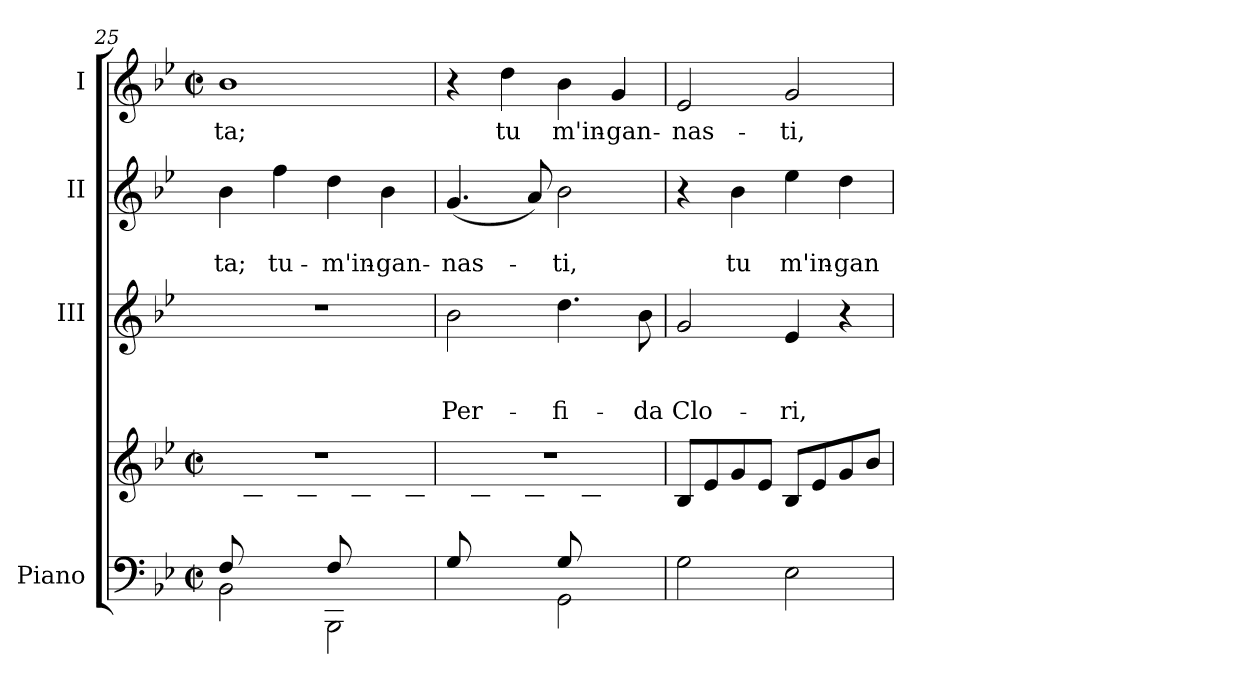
**kern	**kern	**kern	**text	**text	**text	**kern	**text	**text	**kern	**text
*part4	*part4	*part3	*part3	*part3	*part3	*part2	*part2	*part2	*part1	*part1
*staff5	*staff4	*staff3	*staff3	*staff3	*staff3	*staff2	*staff2	*staff2	*staff1	*staff1
*I"Piano	*	*I"III	*	*	*	*I"II	*	*	*I"I	*
*	*	*I'III	*	*	*	*I'II	*	*	*I'I	*
!!LO:PB:g=z
*clefF4	*clefG2	*clefG2	*	*	*	*clefG2	*	*	*clefG2	*
*k[b-e-]	*k[b-e-]	*k[b-e-]	*	*	*	*k[b-e-]	*	*	*k[b-e-]	*
*B-:	*B-:	*B-:	*	*	*	*B-:	*	*	*B-:	*
*M2/2	*M2/2	*	*	*	*	*	*	*	*M2/2	*
*met(c|)	*met(c|)	*	*	*	*	*	*	*	*met(c|)	*
=25	=25	=25	=25	=25	=25	=25	=25	=25	=25	=25
*^	*^	*	*	*	*	*	*	*	*	*
*	*	*	*^	*	*	*	*	*	*	*	*	*
!	!	!	!	!	!	!	!	!	!	!	!LO:LY:b	!	!LO:LY:b
2BB-\	8F/L	1r	8ryy	8ryy	1r	.	.	.	4b-\	.	-ta;	1b-	-ta;
.	4.ryy	.	8ryy@	8B-\	.	.	.	.	.	.	.	.	.
!	!	!	!	!	!	!	!	!	!	!	!LO:LY:b	!	!
.	.	.	8ryy@	8d\	.	.	.	.	4ff\	.	tu-	.	.
.	.	.	8ryy@	8B-\J	.	.	.	.	.	.	.	.	.
!	!	!	!	!	!	!	!	!	!	!	!LO:LY:b	!	!
8F/L	2BBB-\	.	8ryy@	2ryy	.	.	.	.	4dd\	.	-m'in-	.	.
4.ryy	.	.	8B-\	.	.	.	.	.	.	.	.	.	.
!	!	!	!	!	!	!	!	!	!	!	!LO:LY:b:rj	!	!
.	.	.	8d\	.	.	.	.	.	4b-\	.	-gan-	.	.
.	.	.	8B-\J	.	.	.	.	.	.	.	.	.	.
*	*	*	*v	*v	*	*	*	*	*	*	*	*	*
=26	=26	=26	=26	=26	=26	=26	=26	=26	=26	=26	=26	=26
!	!	!	!	!	!	!	!LO:LY:b	!	!	!LO:LY:b	!	!
8G/L	2ryy	1r	8ryy	2b-\	.	.	Per-	(<4.g/	.	-nas-	4r	.
4.ryy	.	.	8B-\	.	.	.	.	.	.	.	.	.
!	!	!	!	!	!	!	!	!	!	!	!	!LO:LY:b
.	.	.	8d\	.	.	.	.	.	.	.	4dd\	tu
.	.	.	8B-\J	.	.	.	.	8a/)	.	.	.	.
!	!	!	!	!	!	!	!LO:LY:b	!	!	!LO:LY:b	!	!LO:LY:b
8G/L	2GG\	.	8ryy	4.dd\	.	.	-fi-	2b-\	.	-ti,	4b-\	m'in-
4.ryy	.	.	8B-\	.	.	.	.	.	.	.	.	.
!	!	!	!	!	!	!	!	!	!	!	!	!LO:LY:b:rj
.	.	.	8d\	.	.	.	.	.	.	.	4g/	-gan-
!	!	!	!	!	!	!	!LO:LY:b	!	!	!	!	!
.	.	.	8g\J	8b-\	.	.	-da	.	.	.	.	.
*v	*v	*	*	*	*	*	*	*	*	*	*	*
=27	=27	=27	=27	=27	=27	=27	=27	=27	=27	=27	=27
!	!	!	!	!	!	!LO:LY:b	!	!	!	!	!LO:LY:b
*	*v	*v	*	*	*	*	*	*	*	*	*
2G\	8B-/L	2g/	.	.	Clo-	4r	.	.	2e-/	-nas-
.	8e-/	.	.	.	.	.	.	.	.	.
!	!	!	!	!	!	!	!	!LO:LY:b	!	!
.	8g/	.	.	.	.	4b-\	.	tu	.	.
.	8e-/J	.	.	.	.	.	.	.	.	.
!	!	!	!	!	!LO:LY:b	!	!	!LO:LY:b	!	!LO:LY:b
2E-\	8B-/L	4e-/	.	.	-ri,	4ee-\	.	m'in-	2g/	-ti,
.	8e-/	.	.	.	.	.	.	.	.	.
!	!	!	!	!	!	!	!	!LO:LY:b:rj	!	!
.	8g/	4r	.	.	.	4dd\	.	-gan-	.	.
.	8b-/J	.	.	.	.	.	.	.	.	.
=	=	=	=	=	=	=	=	=	=	=
*-	*-	*-	*-	*-	*-	*-	*-	*-	*-	*-
